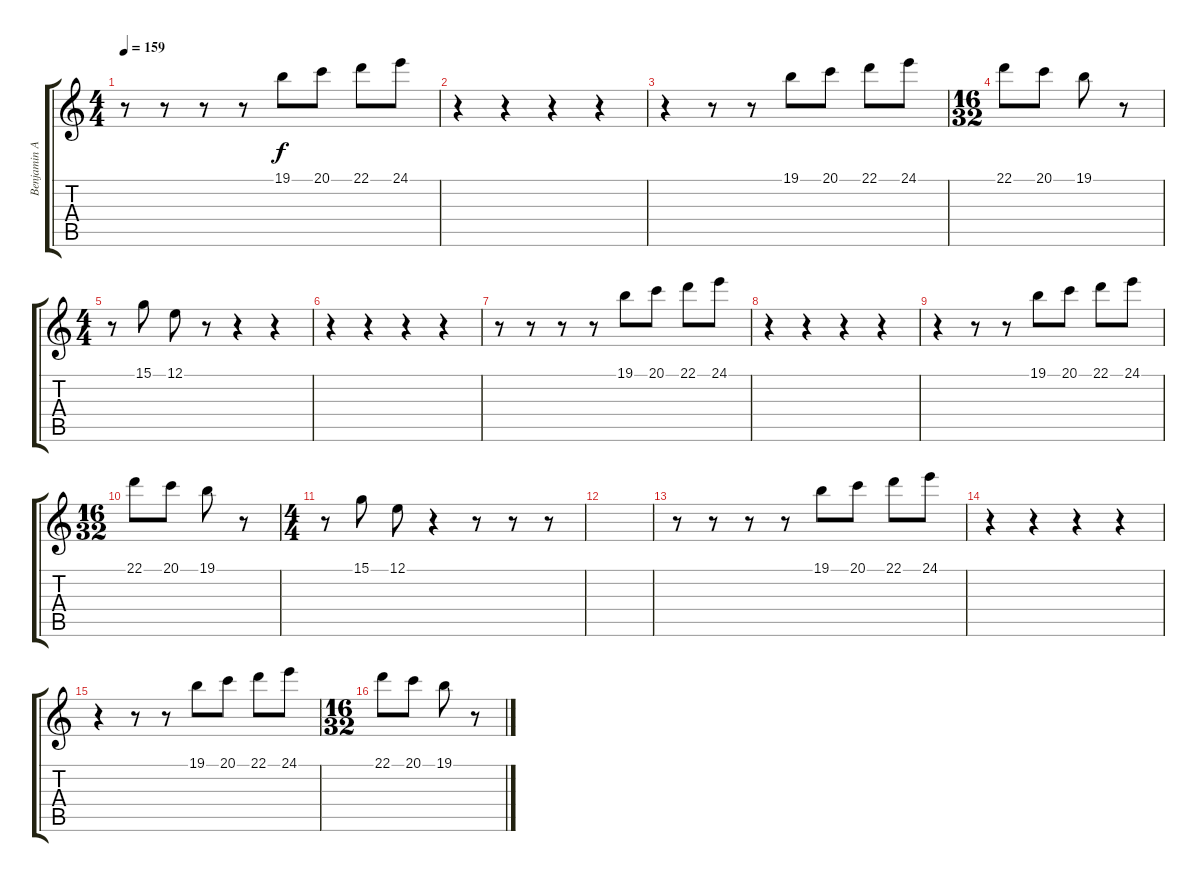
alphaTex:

\track ("Benjamin Andre (Kalimba)" "Benjamin A") {instrument kalimba}
\staff {score tabs}
\tuning (E4 B3 G3 D3 A2 E2) {hide}
\ts (4 4)
\tempo 159
\clef g2
\ks c
r.8{dy f} r.8 r.8 r.8 19.1.8 20.1.8 22.1.8 24.1.8 |
r.4 r.4 r.4 r.4 |
r.4 r.8 r.8 19.1.8 20.1.8 22.1.8 24.1.8 |
\ts (16 32)
22.1.8 20.1.8 19.1.8 r.8 |
\ts (4 4)
r.8 15.1.8 12.1.8 r.8 r.4 r.4 |
r.4 r.4 r.4 r.4 |
r.8 r.8 r.8 r.8 19.1.8 20.1.8 22.1.8 24.1.8 |
r.4 r.4 r.4 r.4 |
r.4 r.8 r.8 19.1.8 20.1.8 22.1.8 24.1.8 |
\ts (16 32)
22.1.8 20.1.8 19.1.8 r.8 |
\ts (4 4)
r.8 15.1.8 12.1.8 r.4 r.8 r.8 r.8 |
|
r.8 r.8 r.8 r.8 19.1.8 20.1.8 22.1.8 24.1.8 |
r.4 r.4 r.4 r.4 |
r.4 r.8 r.8 19.1.8 20.1.8 22.1.8 24.1.8 |
\ts (16 32)
22.1.8 20.1.8 19.1.8 r.8
